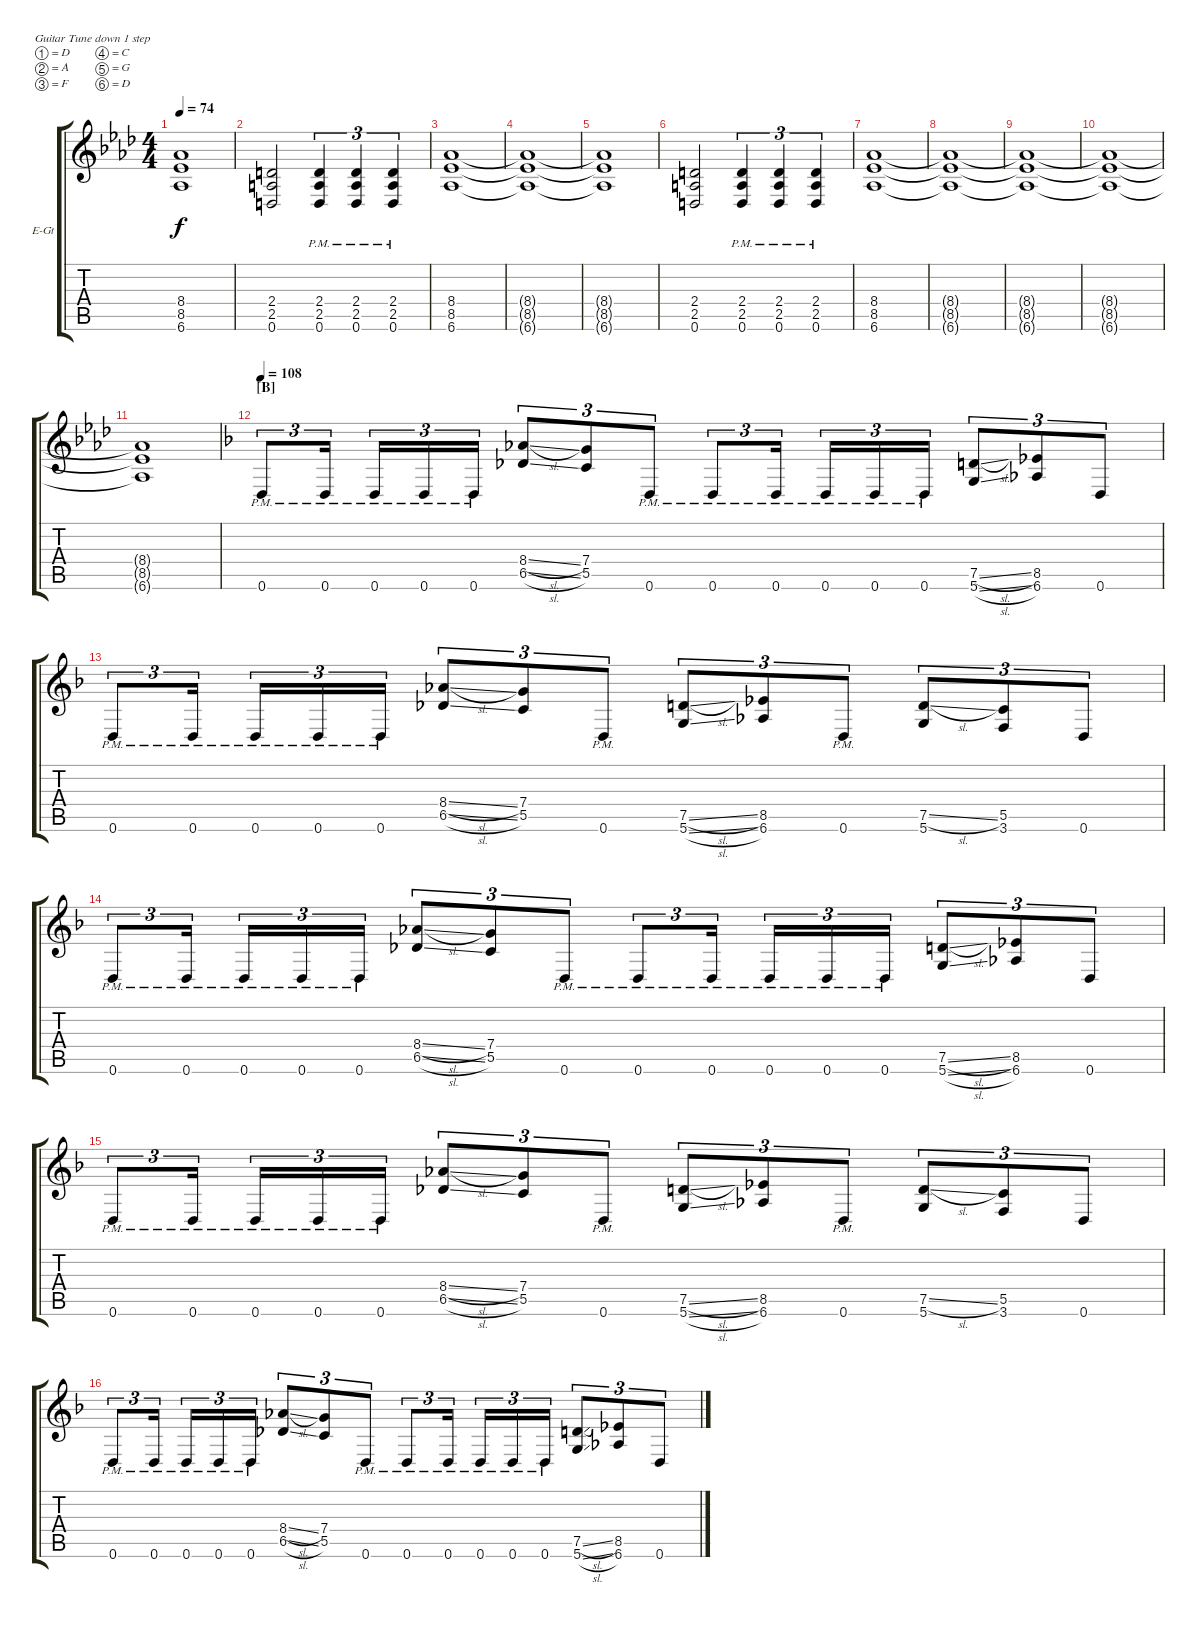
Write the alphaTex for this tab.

\defaultSystemsLayout 4
\bracketExtendMode groupsimilarinstruments
\firstSystemTrackNameOrientation horizontal
\otherSystemsTrackNameOrientation horizontal
\track ("Electric Guitar" "E-Gt") {instrument distortionguitar}
\staff {score tabs}
\tuning (D4 A3 F3 C3 G2 D2)
\ts (4 4)
\tempo 74
\clef g2
\ks ab
(8.4{t} 8.5{t} 6.6{t}).1{dy f} |
(0.6 2.5 2.4).2 (0.6{pm} 2.4{pm} 2.5{pm}).4{tu (3 2)} (0.6{pm} 2.4{pm} 2.5{pm}).4{tu (3 2)} (0.6{pm} 2.5{pm} 2.4{pm}).4{tu (3 2)} |
(6.6 8.5 8.4).1 |
(8.4{t} 8.5{t} 6.6{t}).1 |
(8.4{t} 8.5{t} 6.6{t}).1 |
(0.6 2.5 2.4).2 (0.6{pm} 2.4{pm} 2.5{pm}).4{tu (3 2)} (0.6{pm} 2.4{pm} 2.5{pm}).4{tu (3 2)} (0.6{pm} 2.5{pm} 2.4{pm}).4{tu (3 2)} |
(6.6 8.5 8.4).1 |
(8.4{t} 8.5{t} 6.6{t}).1 |
(8.4{t} 8.5{t} 6.6{t}).1 |
(6.6{t} 8.5{t} 8.4{t}).1 |
(6.6{t} 8.5{t} 8.4{t}).1 |
\section ("B" "")
\tempo 108
\ks dminor
0.6{pm}.8{tu (3 2)} 0.6{pm}.16{tu (3 2)} 0.6{pm}.16{tu (3 2)} 0.6{pm}.16{tu (3 2)} 0.6{pm}.16{tu (3 2)} (6.5{sl} 8.4{sl}).8{tu (3 2)} (5.5 7.4).8{tu (3 2)} 0.6{pm}.8{tu (3 2)} 0.6{pm}.8{tu (3 2)} 0.6{pm}.16{tu (3 2)} 0.6{pm}.16{tu (3 2)} 0.6{pm}.16{tu (3 2)} 0.6{pm}.16{tu (3 2)} (5.6{sl} 7.5{sl}).8{tu (3 2)} (6.6 8.5).8{tu (3 2)} 0.6.8{tu (3 2)} |
0.6{pm}.8{tu (3 2)} 0.6{pm}.16{tu (3 2)} 0.6{pm}.16{tu (3 2)} 0.6{pm}.16{tu (3 2)} 0.6{pm}.16{tu (3 2)} (6.5{sl} 8.4{sl}).8{tu (3 2)} (5.5 7.4).8{tu (3 2)} 0.6{pm}.8{tu (3 2)} (5.6{sl} 7.5{sl}).8{tu (3 2)} (6.6 8.5).8{tu (3 2)} 0.6{pm}.8{tu (3 2)} (5.6 7.5{sl}).8{tu (3 2)} (3.6 5.5).8{tu (3 2)} 0.6.8{tu (3 2)} |
0.6{pm}.8{tu (3 2)} 0.6{pm}.16{tu (3 2)} 0.6{pm}.16{tu (3 2)} 0.6{pm}.16{tu (3 2)} 0.6{pm}.16{tu (3 2)} (6.5{sl} 8.4{sl}).8{tu (3 2)} (5.5 7.4).8{tu (3 2)} 0.6{pm}.8{tu (3 2)} 0.6{pm}.8{tu (3 2)} 0.6{pm}.16{tu (3 2)} 0.6{pm}.16{tu (3 2)} 0.6{pm}.16{tu (3 2)} 0.6{pm}.16{tu (3 2)} (5.6{sl} 7.5{sl}).8{tu (3 2)} (6.6 8.5).8{tu (3 2)} 0.6.8{tu (3 2)} |
0.6{pm}.8{tu (3 2)} 0.6{pm}.16{tu (3 2)} 0.6{pm}.16{tu (3 2)} 0.6{pm}.16{tu (3 2)} 0.6{pm}.16{tu (3 2)} (6.5{sl} 8.4{sl}).8{tu (3 2)} (5.5 7.4).8{tu (3 2)} 0.6{pm}.8{tu (3 2)} (5.6{sl} 7.5{sl}).8{tu (3 2)} (6.6 8.5).8{tu (3 2)} 0.6{pm}.8{tu (3 2)} (5.6 7.5{sl}).8{tu (3 2)} (3.6 5.5).8{tu (3 2)} 0.6.8{tu (3 2)} |
0.6{pm}.8{tu (3 2)} 0.6{pm}.16{tu (3 2)} 0.6{pm}.16{tu (3 2)} 0.6{pm}.16{tu (3 2)} 0.6{pm}.16{tu (3 2)} (6.5{sl} 8.4{sl}).8{tu (3 2)} (5.5 7.4).8{tu (3 2)} 0.6{pm}.8{tu (3 2)} 0.6{pm}.8{tu (3 2)} 0.6{pm}.16{tu (3 2)} 0.6{pm}.16{tu (3 2)} 0.6{pm}.16{tu (3 2)} 0.6{pm}.16{tu (3 2)} (5.6{sl} 7.5{sl}).8{tu (3 2)} (6.6 8.5).8{tu (3 2)} 0.6.8{tu (3 2)}
